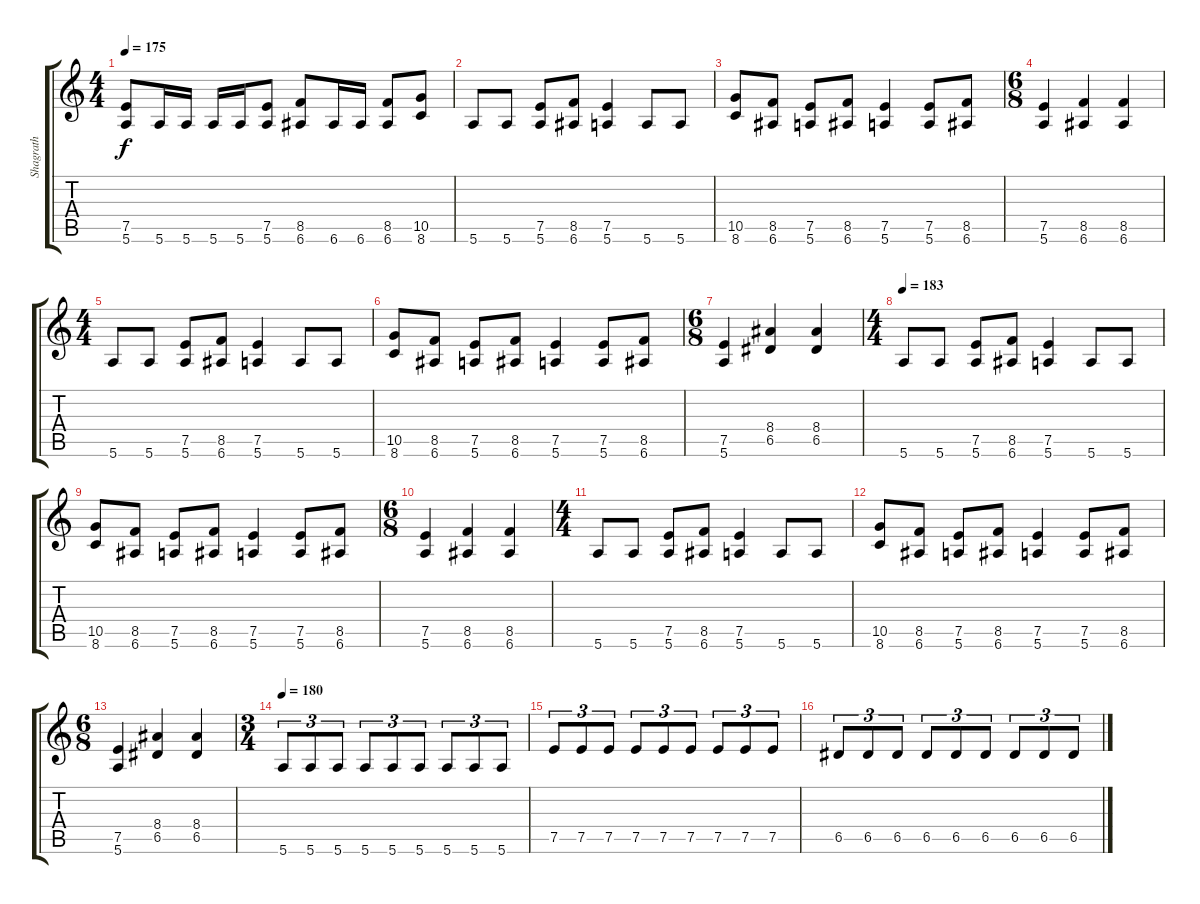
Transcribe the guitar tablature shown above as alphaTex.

\track ("Shagrath" "Shagrath") {instrument distortionguitar}
\staff {score tabs}
\tuning (E4 B3 G3 D3 A2 E2) {hide}
\ts (4 4)
\tempo 175
\clef g2
\ks c
(7.5 5.6).8{dy f} 5.6.16 5.6.16 5.6.16 5.6.16 (7.5 5.6).8 (8.5 6.6).8 6.6.16 6.6.16 (8.5 6.6).8 (10.5 8.6).8 |
5.6.8 5.6.8 (7.5 5.6).8 (8.5 6.6).8 (7.5 5.6).4 5.6.8 5.6.8 |
(10.5 8.6).8 (8.5 6.6).8 (7.5 5.6).8 (8.5 6.6).8 (7.5 5.6).4 (7.5 5.6).8 (8.5 6.6).8 |
\ts (6 8)
(7.5 5.6).4 (8.5 6.6).4 (8.5 6.6).4 |
\ts (4 4)
5.6.8 5.6.8 (7.5 5.6).8 (8.5 6.6).8 (7.5 5.6).4 5.6.8 5.6.8 |
(10.5 8.6).8 (8.5 6.6).8 (7.5 5.6).8 (8.5 6.6).8 (7.5 5.6).4 (7.5 5.6).8 (8.5 6.6).8 |
\ts (6 8)
(7.5 5.6).4 (8.4 6.5).4 (8.4 6.5).4 |
\ts (4 4)
\tempo 183
5.6.8 5.6.8 (7.5 5.6).8 (8.5 6.6).8 (7.5 5.6).4 5.6.8 5.6.8 |
(10.5 8.6).8 (8.5 6.6).8 (7.5 5.6).8 (8.5 6.6).8 (7.5 5.6).4 (7.5 5.6).8 (8.5 6.6).8 |
\ts (6 8)
(7.5 5.6).4 (8.5 6.6).4 (8.5 6.6).4 |
\ts (4 4)
5.6.8 5.6.8 (7.5 5.6).8 (8.5 6.6).8 (7.5 5.6).4 5.6.8 5.6.8 |
(10.5 8.6).8 (8.5 6.6).8 (7.5 5.6).8 (8.5 6.6).8 (7.5 5.6).4 (7.5 5.6).8 (8.5 6.6).8 |
\ts (6 8)
(7.5 5.6).4 (8.4 6.5).4 (8.4 6.5).4 |
\ts (3 4)
\tempo 180
5.6.8{tu (3 2)} 5.6.8{tu (3 2)} 5.6.8{tu (3 2)} 5.6.8{tu (3 2)} 5.6.8{tu (3 2)} 5.6.8{tu (3 2)} 5.6.8{tu (3 2)} 5.6.8{tu (3 2)} 5.6.8{tu (3 2)} |
7.5.8{tu (3 2)} 7.5.8{tu (3 2)} 7.5.8{tu (3 2)} 7.5.8{tu (3 2)} 7.5.8{tu (3 2)} 7.5.8{tu (3 2)} 7.5.8{tu (3 2)} 7.5.8{tu (3 2)} 7.5.8{tu (3 2)} |
6.5.8{tu (3 2)} 6.5.8{tu (3 2)} 6.5.8{tu (3 2)} 6.5.8{tu (3 2)} 6.5.8{tu (3 2)} 6.5.8{tu (3 2)} 6.5.8{tu (3 2)} 6.5.8{tu (3 2)} 6.5.8{tu (3 2)}
